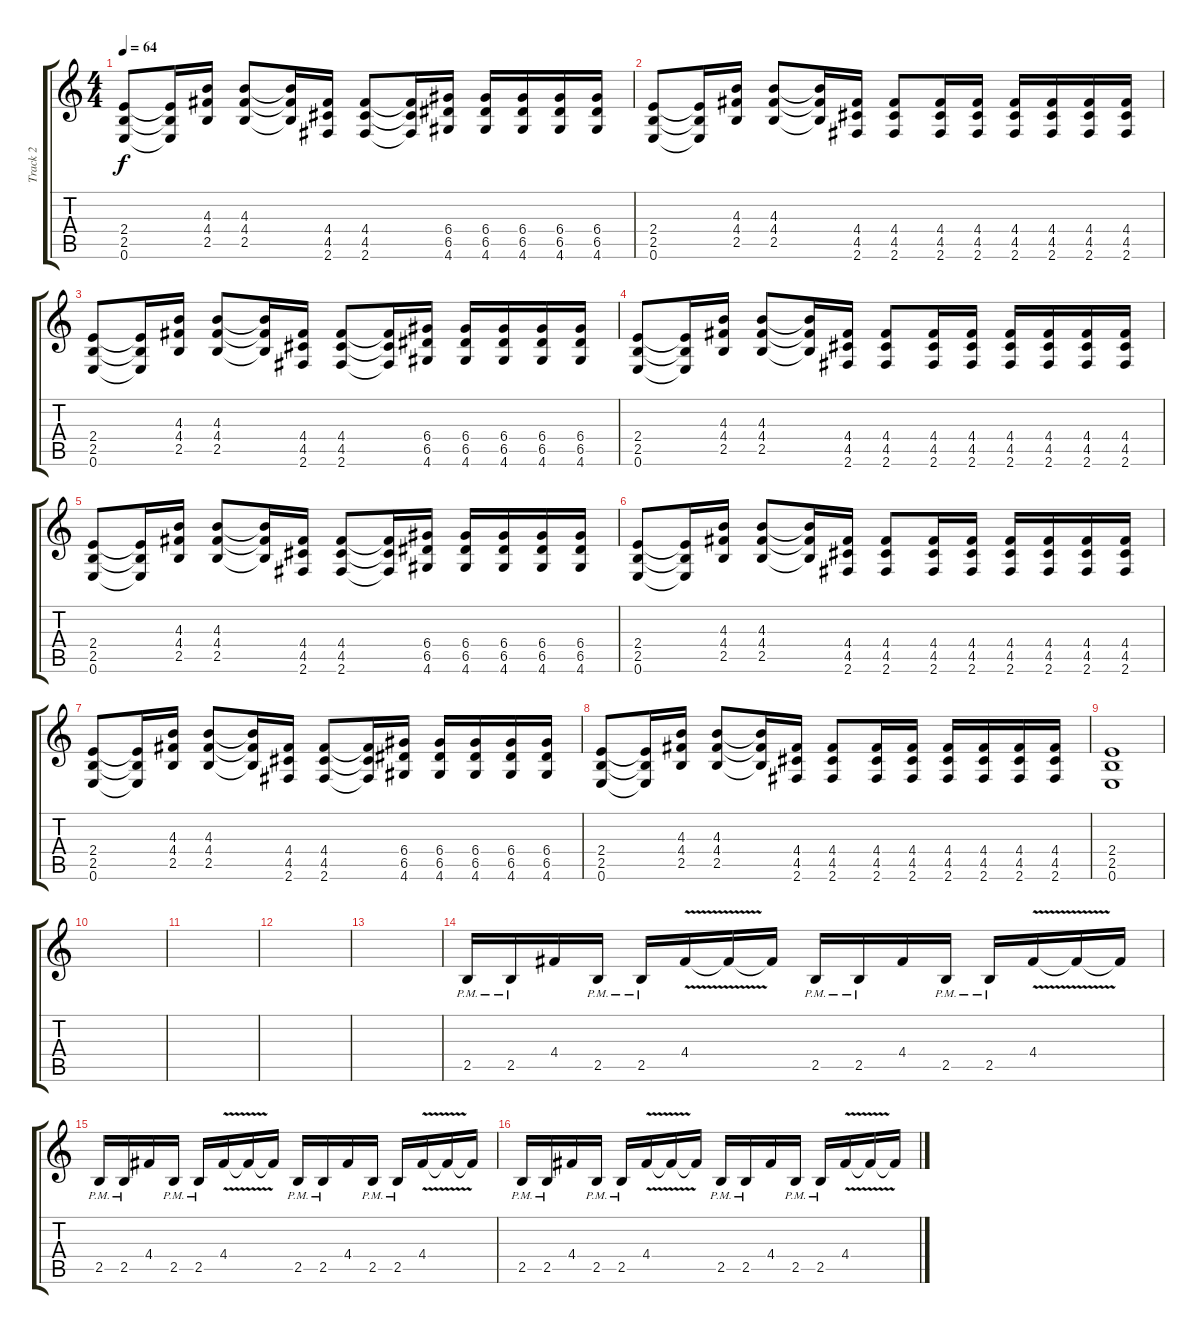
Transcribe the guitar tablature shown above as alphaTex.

\track ("Track 2" "Track 2") {instrument overdrivenguitar}
\staff {score tabs}
\tuning (E4 B3 G3 D3 A2 E2) {hide}
\ts (4 4)
\tempo 64
\clef g2
\ks c
(2.4 2.5 0.6).8{dy f} (2.4{t} 2.5{t} 0.6{t}).16 (4.3 4.4 2.5).16 (4.3 4.4 2.5).8 (4.3{t} 4.4{t} 2.5{t}).16 (4.4 4.5 2.6).16 (4.4 4.5 2.6).8 (4.4{t} 4.5{t} 2.6{t}).16 (6.4 6.5 4.6).16 (6.4 6.5 4.6).16 (6.4 6.5 4.6).16 (6.4 6.5 4.6).16 (6.4 6.5 4.6).16 |
(2.4 2.5 0.6).8 (2.4{t} 2.5{t} 0.6{t}).16 (4.3 4.4 2.5).16 (4.3 4.4 2.5).8 (4.3{t} 4.4{t} 2.5{t}).16 (4.4 4.5 2.6).16 (4.4 4.5 2.6).8 (4.4 4.5 2.6).16 (4.4 4.5 2.6).16 (4.4 4.5 2.6).16 (4.4 4.5 2.6).16 (4.4 4.5 2.6).16 (4.4 4.5 2.6).16 |
(2.4 2.5 0.6).8 (2.4{t} 2.5{t} 0.6{t}).16 (4.3 4.4 2.5).16 (4.3 4.4 2.5).8 (4.3{t} 4.4{t} 2.5{t}).16 (4.4 4.5 2.6).16 (4.4 4.5 2.6).8 (4.4{t} 4.5{t} 2.6{t}).16 (6.4 6.5 4.6).16 (6.4 6.5 4.6).16 (6.4 6.5 4.6).16 (6.4 6.5 4.6).16 (6.4 6.5 4.6).16 |
(2.4 2.5 0.6).8 (2.4{t} 2.5{t} 0.6{t}).16 (4.3 4.4 2.5).16 (4.3 4.4 2.5).8 (4.3{t} 4.4{t} 2.5{t}).16 (4.4 4.5 2.6).16 (4.4 4.5 2.6).8 (4.4 4.5 2.6).16 (4.4 4.5 2.6).16 (4.4 4.5 2.6).16 (4.4 4.5 2.6).16 (4.4 4.5 2.6).16 (4.4 4.5 2.6).16 |
(2.4 2.5 0.6).8 (2.4{t} 2.5{t} 0.6{t}).16 (4.3 4.4 2.5).16 (4.3 4.4 2.5).8 (4.3{t} 4.4{t} 2.5{t}).16 (4.4 4.5 2.6).16 (4.4 4.5 2.6).8 (4.4{t} 4.5{t} 2.6{t}).16 (6.4 6.5 4.6).16 (6.4 6.5 4.6).16 (6.4 6.5 4.6).16 (6.4 6.5 4.6).16 (6.4 6.5 4.6).16 |
(2.4 2.5 0.6).8 (2.4{t} 2.5{t} 0.6{t}).16 (4.3 4.4 2.5).16 (4.3 4.4 2.5).8 (4.3{t} 4.4{t} 2.5{t}).16 (4.4 4.5 2.6).16 (4.4 4.5 2.6).8 (4.4 4.5 2.6).16 (4.4 4.5 2.6).16 (4.4 4.5 2.6).16 (4.4 4.5 2.6).16 (4.4 4.5 2.6).16 (4.4 4.5 2.6).16 |
(2.4 2.5 0.6).8 (2.4{t} 2.5{t} 0.6{t}).16 (4.3 4.4 2.5).16 (4.3 4.4 2.5).8 (4.3{t} 4.4{t} 2.5{t}).16 (4.4 4.5 2.6).16 (4.4 4.5 2.6).8 (4.4{t} 4.5{t} 2.6{t}).16 (6.4 6.5 4.6).16 (6.4 6.5 4.6).16 (6.4 6.5 4.6).16 (6.4 6.5 4.6).16 (6.4 6.5 4.6).16 |
(2.4 2.5 0.6).8 (2.4{t} 2.5{t} 0.6{t}).16 (4.3 4.4 2.5).16 (4.3 4.4 2.5).8 (4.3{t} 4.4{t} 2.5{t}).16 (4.4 4.5 2.6).16 (4.4 4.5 2.6).8 (4.4 4.5 2.6).16 (4.4 4.5 2.6).16 (4.4 4.5 2.6).16 (4.4 4.5 2.6).16 (4.4 4.5 2.6).16 (4.4 4.5 2.6).16 |
(2.4 2.5 0.6).1 |
|
|
|
|
2.5{pm}.16 2.5{pm}.16 4.4.16 2.5{pm}.16 2.5{pm}.16 4.4{v}.16 4.4{t}.16 4.4{t}.16 2.5{pm}.16 2.5{pm}.16 4.4.16 2.5{pm}.16 2.5{pm}.16 4.4{v}.16 4.4{t}.16 4.4{t}.16 |
2.5{pm}.16 2.5{pm}.16 4.4.16 2.5{pm}.16 2.5{pm}.16 4.4{v}.16 4.4{t}.16 4.4{t}.16 2.5{pm}.16 2.5{pm}.16 4.4.16 2.5{pm}.16 2.5{pm}.16 4.4{v}.16 4.4{t}.16 4.4{t}.16 |
2.5{pm}.16 2.5{pm}.16 4.4.16 2.5{pm}.16 2.5{pm}.16 4.4{v}.16 4.4{t}.16 4.4{t}.16 2.5{pm}.16 2.5{pm}.16 4.4.16 2.5{pm}.16 2.5{pm}.16 4.4{v}.16 4.4{t}.16 4.4{t}.16
